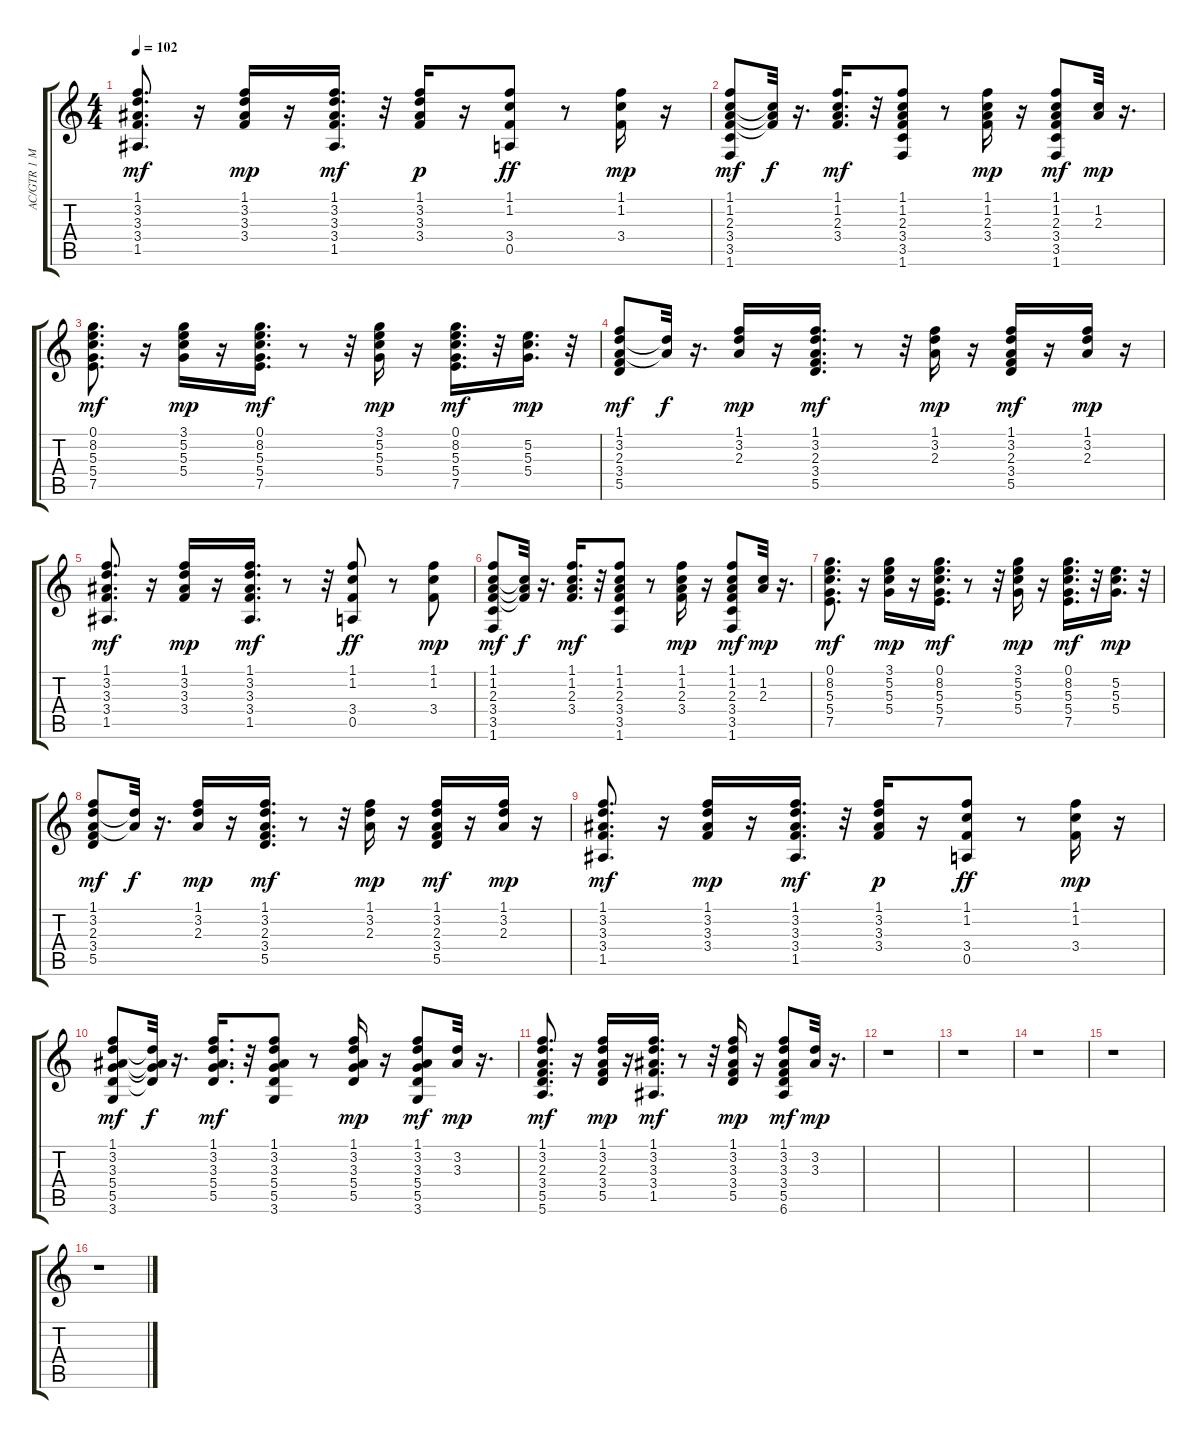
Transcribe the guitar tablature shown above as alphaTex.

\track ("AC/GTR 1 MC 7" "AC/GTR 1 M") {instrument acousticguitarsteel}
\staff {score tabs}
\tuning (E4 B3 G3 D3 A2 E2) {hide}
\ts (4 4)
\tempo 102
\clef g2
\ks c
(1.1 3.2 3.3 3.4 1.5).8{d dy mf} r.16 (1.1 3.2 3.3 3.4).16{dy mp} r.16 (1.1 3.2 3.3 3.4 1.5).16{d dy mf} r.32 (1.1 3.2 3.3 3.4).16{dy p} r.16 (1.1 1.2 3.4 0.5).8{dy ff} r.8 (1.1 1.2 3.4).16{dy mp} r.16 |
(1.1 1.2 2.3 3.4 3.5 1.6).8{dy mf} (1.2{t} 2.3{t} 3.4{t}).32{dy f} r.16{d} (1.1 1.2 2.3 3.4).16{d dy mf} r.32 (1.1 1.2 2.3 3.4 3.5 1.6).8 r.8 (1.1 1.2 2.3 3.4).16{dy mp} r.16 (1.1 1.2 2.3 3.4 3.5 1.6).8{dy mf} (1.2 2.3).32{dy mp} r.16{d} |
(0.1 8.2 5.3 5.4 7.5).8{d dy mf} r.16 (3.1 5.2 5.3 5.4).16{dy mp} r.16 (0.1 8.2 5.3 5.4 7.5).16{d dy mf} r.8 r.32 (3.1 5.2 5.3 5.4).16{dy mp} r.16 (0.1 8.2 5.3 5.4 7.5).16{d dy mf} r.32 (5.2 5.3 5.4).16{d dy mp} r.32 |
(1.1 3.2 2.3 3.4 5.5).8{dy mf} (3.2{t} 2.3{t}).32{dy f} r.16{d} (1.1 3.2 2.3).16{dy mp} r.16 (1.1 3.2 2.3 3.4 5.5).16{d dy mf} r.8 r.32 (1.1 3.2 2.3).16{dy mp} r.16 (1.1 3.2 2.3 3.4 5.5).16{dy mf} r.16 (1.1 3.2 2.3).16{dy mp} r.16 |
(1.1 3.2 3.3 3.4 1.5).8{d dy mf} r.16 (1.1 3.2 3.3 3.4).16{dy mp} r.16 (1.1 3.2 3.3 3.4 1.5).16{d dy mf} r.8 r.32 (1.1 1.2 3.4 0.5).8{dy ff} r.8 (1.1 1.2 3.4).8{dy mp} |
(1.1 1.2 2.3 3.4 3.5 1.6).8{dy mf} (1.2{t} 2.3{t} 3.4{t}).32{dy f} r.16{d} (1.1 1.2 2.3 3.4).16{d dy mf} r.32 (1.1 1.2 2.3 3.4 3.5 1.6).8 r.8 (1.1 1.2 2.3 3.4).16{dy mp} r.16 (1.1 1.2 2.3 3.4 3.5 1.6).8{dy mf} (1.2 2.3).32{dy mp} r.16{d} |
(0.1 8.2 5.3 5.4 7.5).8{d dy mf} r.16 (3.1 5.2 5.3 5.4).16{dy mp} r.16 (0.1 8.2 5.3 5.4 7.5).16{d dy mf} r.8 r.32 (3.1 5.2 5.3 5.4).16{dy mp} r.16 (0.1 8.2 5.3 5.4 7.5).16{d dy mf} r.32 (5.2 5.3 5.4).16{d dy mp} r.32 |
(1.1 3.2 2.3 3.4 5.5).8{dy mf} (3.2{t} 2.3{t}).32{dy f} r.16{d} (1.1 3.2 2.3).16{dy mp} r.16 (1.1 3.2 2.3 3.4 5.5).16{d dy mf} r.8 r.32 (1.1 3.2 2.3).16{dy mp} r.16 (1.1 3.2 2.3 3.4 5.5).16{dy mf} r.16 (1.1 3.2 2.3).16{dy mp} r.16 |
(1.1 3.2 3.3 3.4 1.5).8{d dy mf} r.16 (1.1 3.2 3.3 3.4).16{dy mp} r.16 (1.1 3.2 3.3 3.4 1.5).16{d dy mf} r.32 (1.1 3.2 3.3 3.4).16{dy p} r.16 (1.1 1.2 3.4 0.5).8{dy ff} r.8 (1.1 1.2 3.4).16{dy mp} r.16 |
(1.1 3.2 3.3 5.4 5.5 3.6).8{dy mf} (3.2{t} 3.3{t} 5.4{t} 5.5{t}).32{dy f} r.16{d} (1.1 3.2 3.3 5.4 5.5).16{d dy mf} r.32 (1.1 3.2 3.3 5.4 5.5 3.6).8 r.8 (1.1 3.2 3.3 5.4 5.5).16{dy mp} r.16 (1.1 3.2 3.3 5.4 5.5 3.6).8{dy mf} (3.2 3.3).32{dy mp} r.16{d} |
(1.1 3.2 2.3 3.4 5.5 5.6).8{d dy mf} r.16 (1.1 3.2 2.3 3.4 5.5).16{dy mp} r.16 (1.1 3.2 3.3 3.4 1.5).16{d dy mf} r.8 r.32 (1.1 3.2 3.3 3.4 5.5).16{dy mp} r.16 (1.1 3.2 3.3 3.4 5.5 6.6).8{dy mf} (3.2 3.3).32{dy mp} r.16{d} |
r.1 |
r.1 |
r.1 |
r.1 |
r.1
